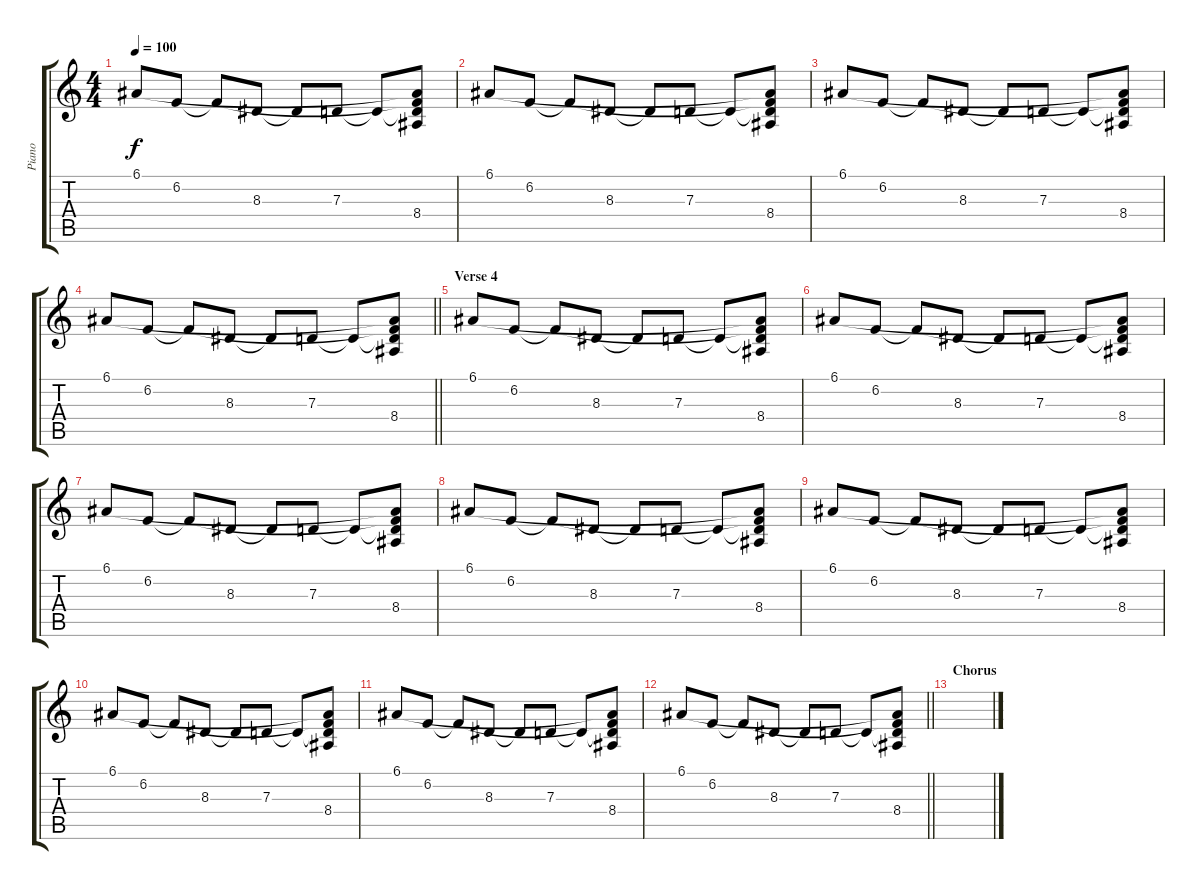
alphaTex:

\track ("Piano" "Piano") {instrument electricgrandpiano}
\staff {score tabs}
\tuning (E4 B3 G3 D3 A2 E2) {hide}
\ts (4 4)
\tempo 100
\clef g2
\ks c
6.1.8{dy f} 6.2.8 6.2{t}.8 8.3.8 8.3{t}.8 7.3.8 7.3{t}.8 (6.1{t} 6.2{t} 7.3{t} 8.4).8 |
6.1.8 6.2.8 6.2{t}.8 8.3.8 8.3{t}.8 7.3.8 7.3{t}.8 (6.1{t} 6.2{t} 7.3{t} 8.4).8 |
6.1.8 6.2.8 6.2{t}.8 8.3.8 8.3{t}.8 7.3.8 7.3{t}.8 (6.1{t} 6.2{t} 7.3{t} 8.4).8 |
\barLineRight lightlight
6.1.8 6.2.8 6.2{t}.8 8.3.8 8.3{t}.8 7.3.8 7.3{t}.8 (6.1{t} 6.2{t} 7.3{t} 8.4).8 |
\section ("" "Verse 4")
6.1.8 6.2.8 6.2{t}.8 8.3.8 8.3{t}.8 7.3.8 7.3{t}.8 (6.1{t} 6.2{t} 7.3{t} 8.4).8 |
6.1.8 6.2.8 6.2{t}.8 8.3.8 8.3{t}.8 7.3.8 7.3{t}.8 (6.1{t} 6.2{t} 7.3{t} 8.4).8 |
6.1.8 6.2.8 6.2{t}.8 8.3.8 8.3{t}.8 7.3.8 7.3{t}.8 (6.1{t} 6.2{t} 7.3{t} 8.4).8 |
6.1.8 6.2.8 6.2{t}.8 8.3.8 8.3{t}.8 7.3.8 7.3{t}.8 (6.1{t} 6.2{t} 7.3{t} 8.4).8 |
6.1.8 6.2.8 6.2{t}.8 8.3.8 8.3{t}.8 7.3.8 7.3{t}.8 (6.1{t} 6.2{t} 7.3{t} 8.4).8 |
6.1.8 6.2.8 6.2{t}.8 8.3.8 8.3{t}.8 7.3.8 7.3{t}.8 (6.1{t} 6.2{t} 7.3{t} 8.4).8 |
6.1.8 6.2.8 6.2{t}.8 8.3.8 8.3{t}.8 7.3.8 7.3{t}.8 (6.1{t} 6.2{t} 7.3{t} 8.4).8 |
\barLineRight lightlight
6.1.8 6.2.8 6.2{t}.8 8.3.8 8.3{t}.8 7.3.8 7.3{t}.8 (6.1{t} 6.2{t} 7.3{t} 8.4).8 |
\section ("" "Chorus")
